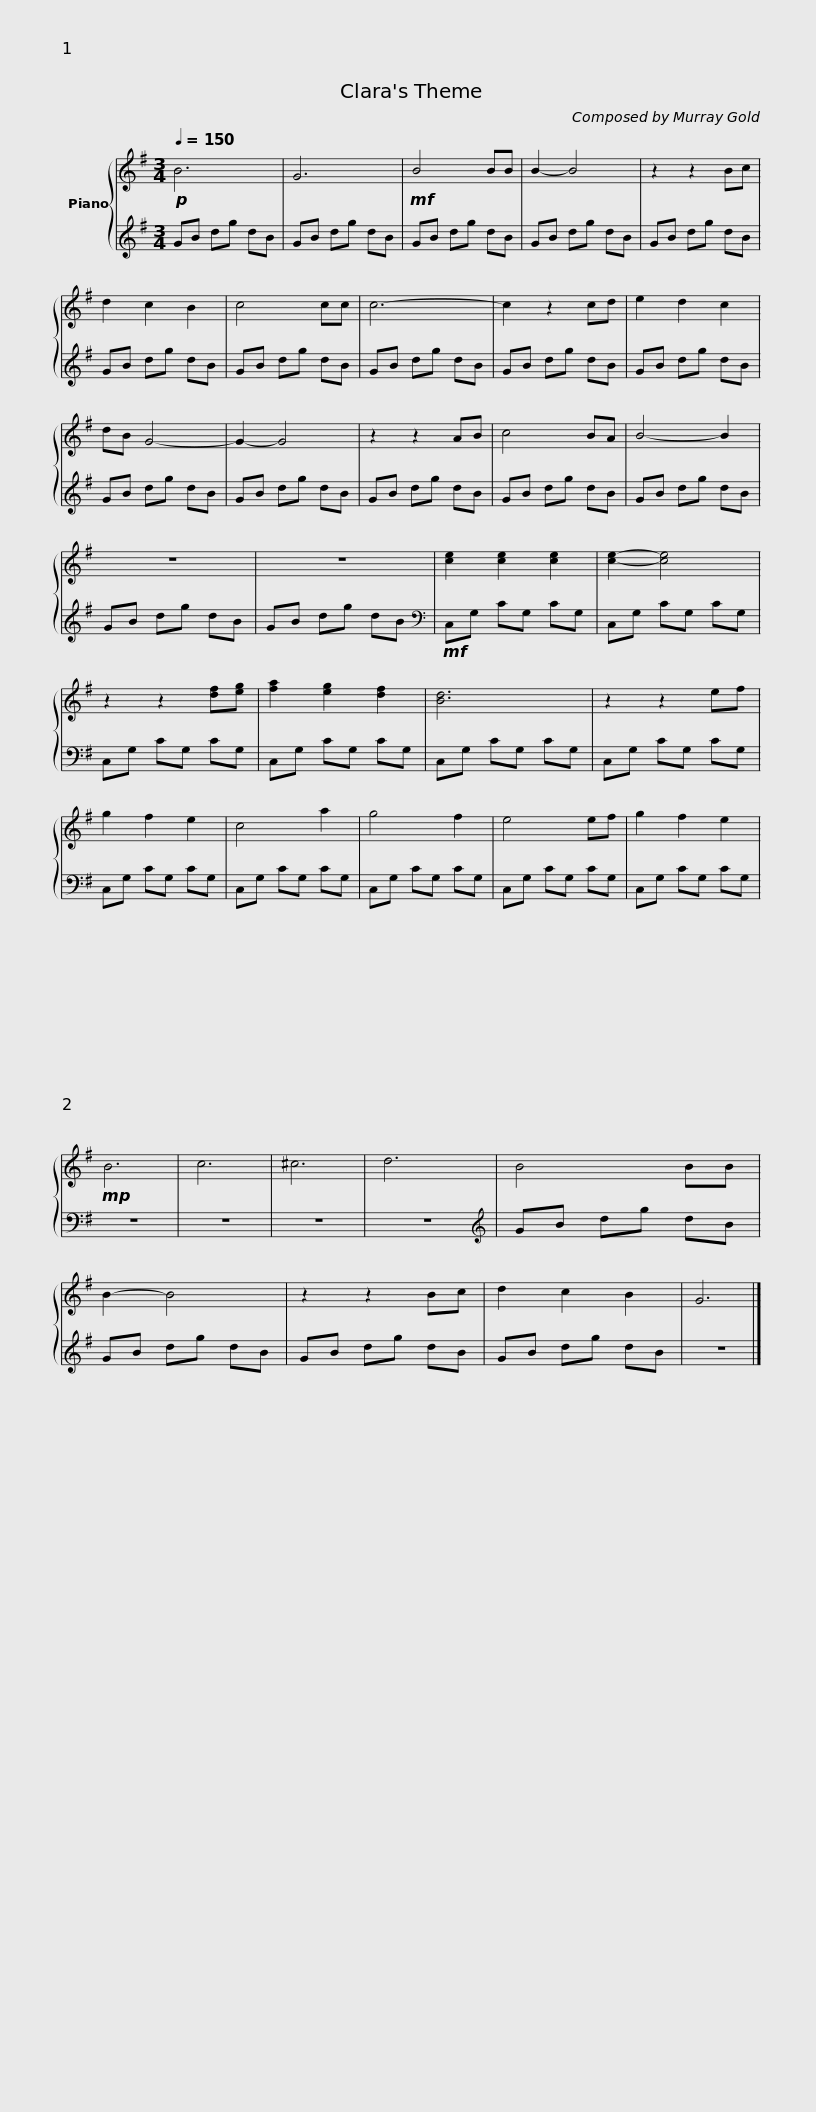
X:1
%%score { 1 | 2 }
L:1/8
Q:1/4=150
M:3/4
I:linebreak $
K:G
V:1 treble
V:2 treble
V:1
!p! B6 | G6 |!mf! B4 BB | B2- B4 | z2 z2 Bc | %5
 d2 c2 B2 | c4 cc |$ c6- | c2 z2 cd | e2 d2 c2 | %10
 dB G4- | G2- G4 | z2 z2 AB | c4 BA |$ B4- B2 | %15
 z6 | z6 | [ce]2 [ce]2 [ce]2 | [ce]2- [ce]4 | z2 z2 [df][eg] | %20
 [fa]2 [eg]2 [df]2 |$ [Bd]6 | z2 z2 ef | g2 f2 e2 | c4 a2 | %25
 g4 f2 | e4 ef | g2 f2 e2 |!mp! B6 |$ c6 | %30
 ^c6 | d6 | B4 BB | B2- B4 | z2 z2 Bc | %35
 d2 c2 B2 | G6 |] %37
V:2
 GB dg dB | GB dg dB | GB dg dB | GB dg dB | GB dg dB | %5
 GB dg dB | GB dg dB |$ GB dg dB | GB dg dB | GB dg dB | %10
 GB dg dB | GB dg dB | GB dg dB | GB dg dB |$ GB dg dB | %15
 GB dg dB | GB dg dB |[K:bass]!mf! C,G, CG, CG, | C,G, CG, CG, | C,G, CG, CG, | %20
 C,G, CG, CG, |$ C,G, CG, CG, | C,G, CG, CG, | C,G, CG, CG, | C,G, CG, CG, | %25
 C,G, CG, CG, | C,G, CG, CG, | C,G, CG, CG, | z6 |$ z6 | %30
 z6 | z6 |[K:treble] GB dg dB | GB dg dB | GB dg dB | %35
 GB dg dB | z6 |] %37
